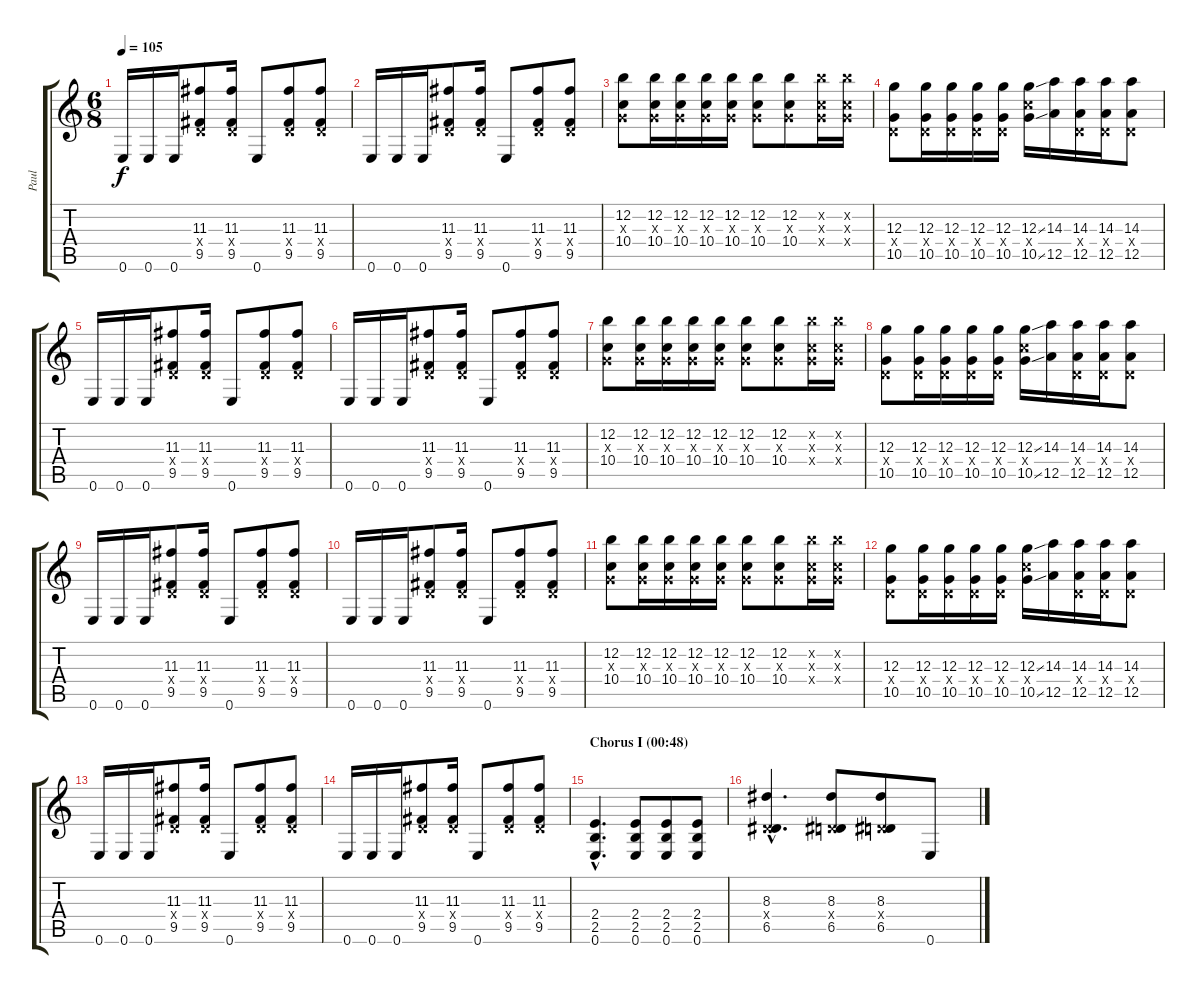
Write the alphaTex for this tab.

\track ("Paul" "Paul") {instrument overdrivenguitar}
\staff {score tabs}
\tuning (E4 B3 G3 D3 A2 E2) {hide}
\ts (6 8)
\tempo 105
\clef g2
\ks c
0.6.16{dy f} 0.6.16 0.6.16 (11.3 0.4{x} 9.5).8 (11.3 0.4{x} 9.5).16 0.6.8 (11.3 0.4{x} 9.5).8 (11.3 0.4{x} 9.5).8 |
0.6.16 0.6.16 0.6.16 (11.3 0.4{x} 9.5).8 (11.3 0.4{x} 9.5).16 0.6.8 (11.3 0.4{x} 9.5).8 (11.3 0.4{x} 9.5).8 |
(12.2 0.3{x} 10.4).8 (12.2 0.3{x} 10.4).16 (12.2 0.3{x} 10.4).16 (12.2 0.3{x} 10.4).16 (12.2 0.3{x} 10.4).16 (12.2 0.3{x} 10.4).8 (12.2 0.3{x} 10.4).8 (12.2{x} 0.3{x} 10.4{x}).16 (12.2{x} 0.3{x} 10.4{x}).16 |
(12.3 0.4{x} 10.5).8 (12.3 0.4{x} 10.5).16 (12.3 0.4{x} 10.5).16 (12.3 0.4{x} 10.5).16 (12.3 0.4{x} 10.5).16 (12.3{ss} 10.4{x} 10.5{ss}).16 (14.3 12.5).16 (14.3 0.4{x} 12.5).16 (14.3 0.4{x} 12.5).16 (14.3 0.4{x} 12.5).8 |
0.6.16 0.6.16 0.6.16 (11.3 0.4{x} 9.5).8 (11.3 0.4{x} 9.5).16 0.6.8 (11.3 0.4{x} 9.5).8 (11.3 0.4{x} 9.5).8 |
0.6.16 0.6.16 0.6.16 (11.3 0.4{x} 9.5).8 (11.3 0.4{x} 9.5).16 0.6.8 (11.3 0.4{x} 9.5).8 (11.3 0.4{x} 9.5).8 |
(12.2 0.3{x} 10.4).8 (12.2 0.3{x} 10.4).16 (12.2 0.3{x} 10.4).16 (12.2 0.3{x} 10.4).16 (12.2 0.3{x} 10.4).16 (12.2 0.3{x} 10.4).8 (12.2 0.3{x} 10.4).8 (12.2{x} 0.3{x} 10.4{x}).16 (12.2{x} 0.3{x} 10.4{x}).16 |
(12.3 0.4{x} 10.5).8 (12.3 0.4{x} 10.5).16 (12.3 0.4{x} 10.5).16 (12.3 0.4{x} 10.5).16 (12.3 0.4{x} 10.5).16 (12.3{ss} 10.4{x} 10.5{ss}).16 (14.3 12.5).16 (14.3 0.4{x} 12.5).16 (14.3 0.4{x} 12.5).16 (14.3 0.4{x} 12.5).8 |
0.6.16 0.6.16 0.6.16 (11.3 0.4{x} 9.5).8 (11.3 0.4{x} 9.5).16 0.6.8 (11.3 0.4{x} 9.5).8 (11.3 0.4{x} 9.5).8 |
0.6.16 0.6.16 0.6.16 (11.3 0.4{x} 9.5).8 (11.3 0.4{x} 9.5).16 0.6.8 (11.3 0.4{x} 9.5).8 (11.3 0.4{x} 9.5).8 |
(12.2 0.3{x} 10.4).8 (12.2 0.3{x} 10.4).16 (12.2 0.3{x} 10.4).16 (12.2 0.3{x} 10.4).16 (12.2 0.3{x} 10.4).16 (12.2 0.3{x} 10.4).8 (12.2 0.3{x} 10.4).8 (12.2{x} 0.3{x} 10.4{x}).16 (12.2{x} 0.3{x} 10.4{x}).16 |
(12.3 0.4{x} 10.5).8 (12.3 0.4{x} 10.5).16 (12.3 0.4{x} 10.5).16 (12.3 0.4{x} 10.5).16 (12.3 0.4{x} 10.5).16 (12.3{ss} 10.4{x} 10.5{ss}).16 (14.3 12.5).16 (14.3 0.4{x} 12.5).16 (14.3 0.4{x} 12.5).16 (14.3 0.4{x} 12.5).8 |
0.6.16 0.6.16 0.6.16 (11.3 0.4{x} 9.5).8 (11.3 0.4{x} 9.5).16 0.6.8 (11.3 0.4{x} 9.5).8 (11.3 0.4{x} 9.5).8 |
0.6.16 0.6.16 0.6.16 (11.3 0.4{x} 9.5).8 (11.3 0.4{x} 9.5).16 0.6.8 (11.3 0.4{x} 9.5).8 (11.3 0.4{x} 9.5).8 |
\section ("" "Chorus I (00:48)")
(2.4{hac} 2.5{hac} 0.6{hac}).4{d} (2.4 2.5 0.6).8 (2.4 2.5 0.6).8 (2.4 2.5 0.6).8 |
(8.3{hac} 0.4{hac x} 6.5{hac}).4{d} (8.3 0.4{x} 6.5).8 (8.3 0.4{x} 6.5).8 0.6.8
